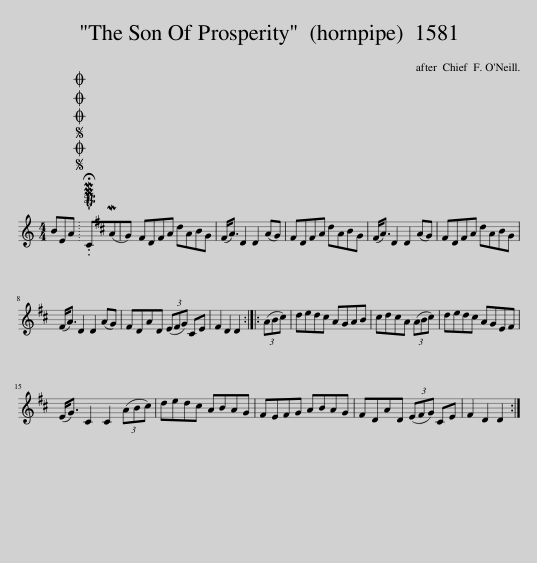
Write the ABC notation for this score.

X:1
L:1/8
M:4/4
I:linebreak $
K:C
V:1 treble
V:1
 BEA |SOSOOO .!fermata!PMTuC(MAG) | ^FDFA dABG | (^F<A) D2 D2 (AG) | ^FDFA dABG | %5
 (^F<A) D2 D2 (AG) | ^FDFA dABG |$ (^F<A) D2 D2 (AG) | ^FDAD (3(EFG) ^CE | ^F2 D2 D2 :: %10
 (3(AB^c) | ded^c AGAB | ^cdcA (3(ABc) | ded^c AGE^F |$ (E<G) ^C2 C2 (3(AB^c) | %15
 ded^c ABAG | ^FEFG ABAG | ^FDAD (3(EFG) ^CE | ^F2 D2 D2 :| %19
